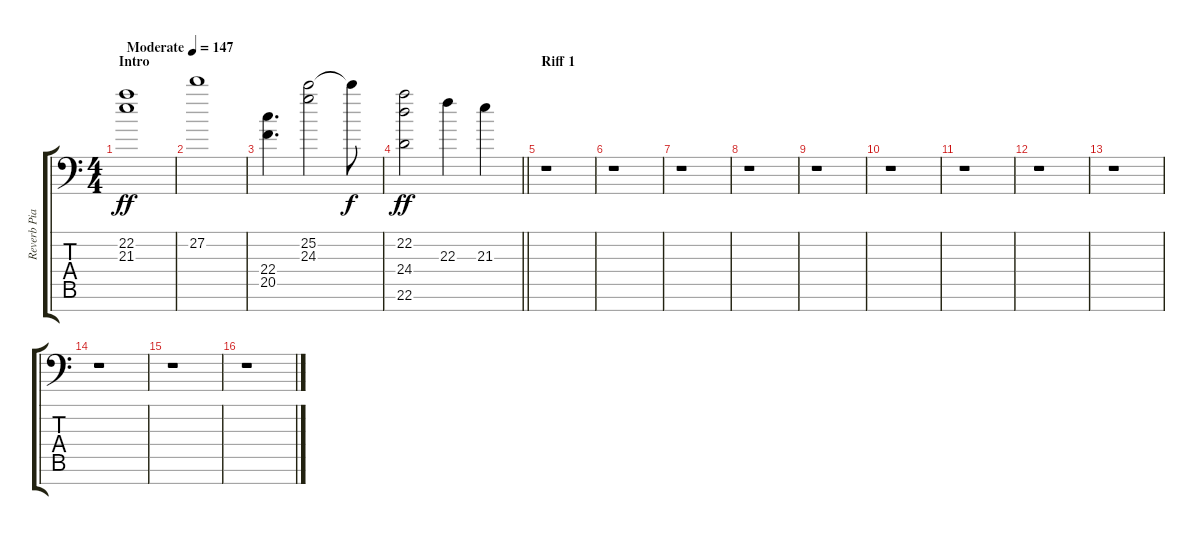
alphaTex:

\track ("Reverb Piano" "Reverb Pia") {instrument electricgrandpiano}
\staff {score tabs}
\tuning (C8 B3 G3 D3 A2 E2 C-1) {hide}
\ts (4 4)
\section ("" "Intro")
\tempo (147 "Moderate")
\clef f4
\ks c
(22.2 21.3).1{dy ff instrument electricgrandpiano} |
27.2.1 |
(22.4 20.5).4{d} (25.2 24.3).2 25.2{t}.8{dy f} |
\barLineRight lightlight
(22.2 24.4 22.6).2{dy ff} 22.3.4 21.3.4 |
\section ("" "Riff 1")
r.1 |
r.1 |
r.1 |
r.1 |
r.1 |
r.1 |
r.1 |
r.1 |
r.1 |
r.1 |
r.1 |
r.1
